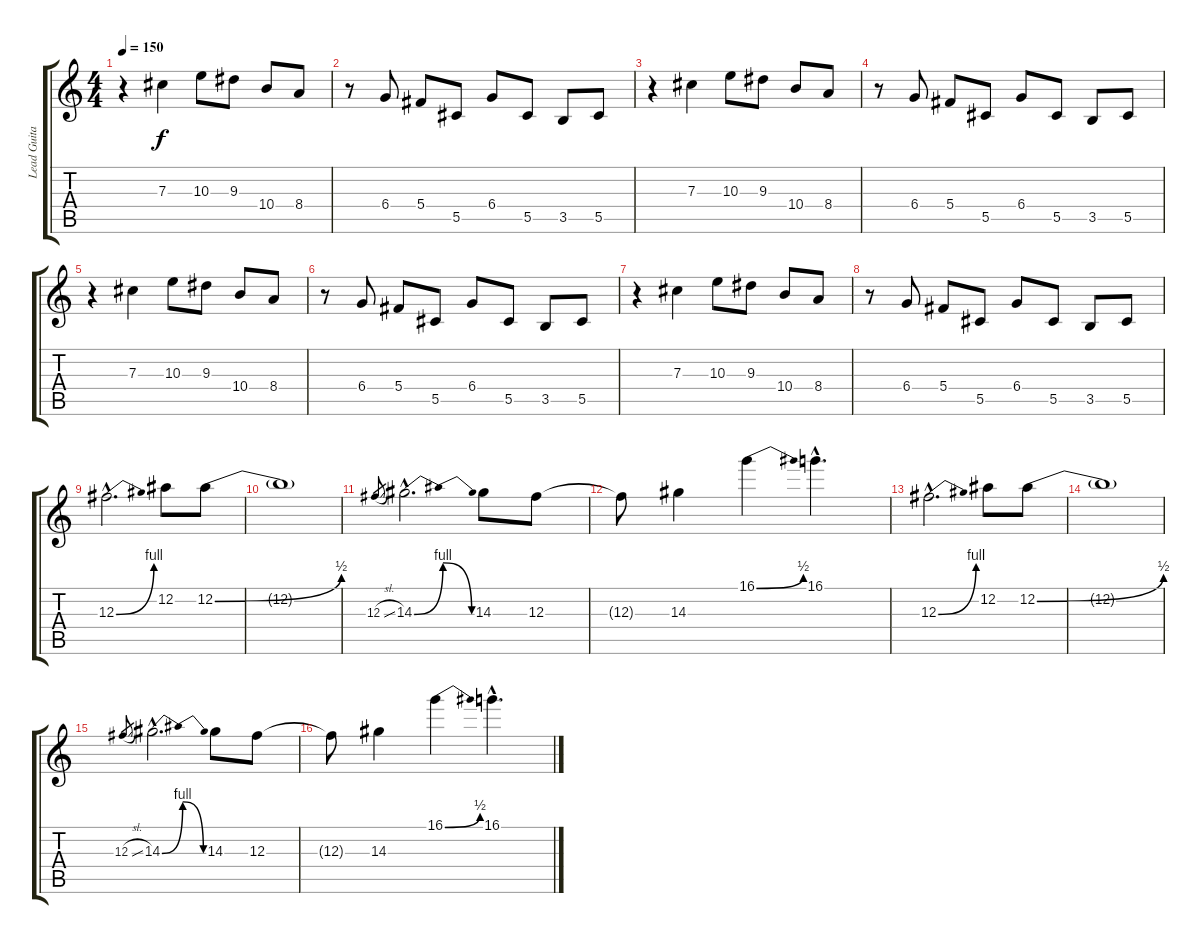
\track ("Lead Guitar" "Lead Guita") {instrument distortionguitar}
\staff {score tabs}
\tuning (Eb4 Bb3 Gb3 Db3 Ab2 Eb2) {hide}
\ts (4 4)
\tempo 150
\clef g2
\ks c
r.4{dy f} 7.3.4 10.3.8 9.3.8 10.4.8 8.4.8 |
r.8 6.4.8 5.4.8 5.5.8 6.4.8 5.5.8 3.5.8 5.5.8 |
r.4 7.3.4 10.3.8 9.3.8 10.4.8 8.4.8 |
r.8 6.4.8 5.4.8 5.5.8 6.4.8 5.5.8 3.5.8 5.5.8 |
r.4 7.3.4 10.3.8 9.3.8 10.4.8 8.4.8 |
r.8 6.4.8 5.4.8 5.5.8 6.4.8 5.5.8 3.5.8 5.5.8 |
r.4 7.3.4 10.3.8 9.3.8 10.4.8 8.4.8 |
r.8 6.4.8 5.4.8 5.5.8 6.4.8 5.5.8 3.5.8 5.5.8 |
12.3{be (bend 0 0 60 4) hac}.2{d} 12.2.8 12.2{be (bend 0 0 60 2)}.8 |
12.2{t}.1 |
12.3{sl}.8{gr} 14.3{be (bendrelease 0 0 30 4 51 4 60 0) hac}.2{d} 14.3.8 12.3.8 |
12.3{t}.8 14.3.4 16.1{be (bend 0 0 60 2)}.4 16.1{hac}.4{d} |
12.3{be (bend 0 0 60 4) hac}.2{d} 12.2.8 12.2{be (bend 0 0 60 2)}.8 |
12.2{t}.1 |
12.3{sl}.8{gr} 14.3{be (bendrelease 0 0 30 4 51 4 60 0) hac}.2{d} 14.3.8 12.3.8 |
12.3{t}.8 14.3.4 16.1{be (bend 0 0 60 2)}.4 16.1{hac}.4{d}
